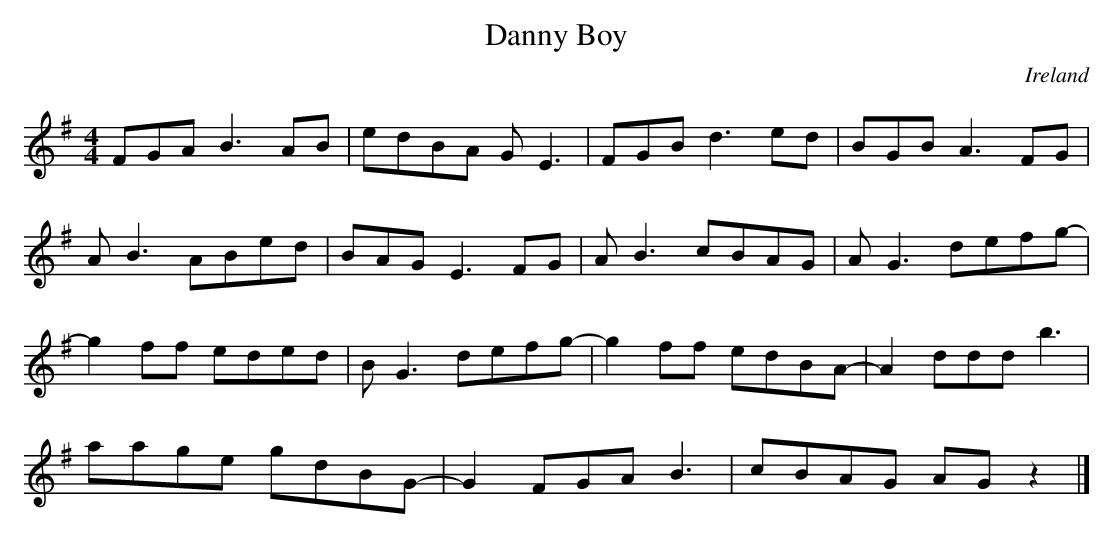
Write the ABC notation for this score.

X:1
T:Danny Boy
L:1/8
M:4/4
O:Ireland
K:G major
FGAB3AB | edBA GE3 | FGBd3ed | BGBA3FG |
AB3ABed | BAGE3FG | AB3cBAG | AG3defg-|
g2ff eded | BG3 defg-| g2 ff edBA-| A2dddb3 |
aage gdBG-| G2FGAB3 | cBAG AG z2 |]
